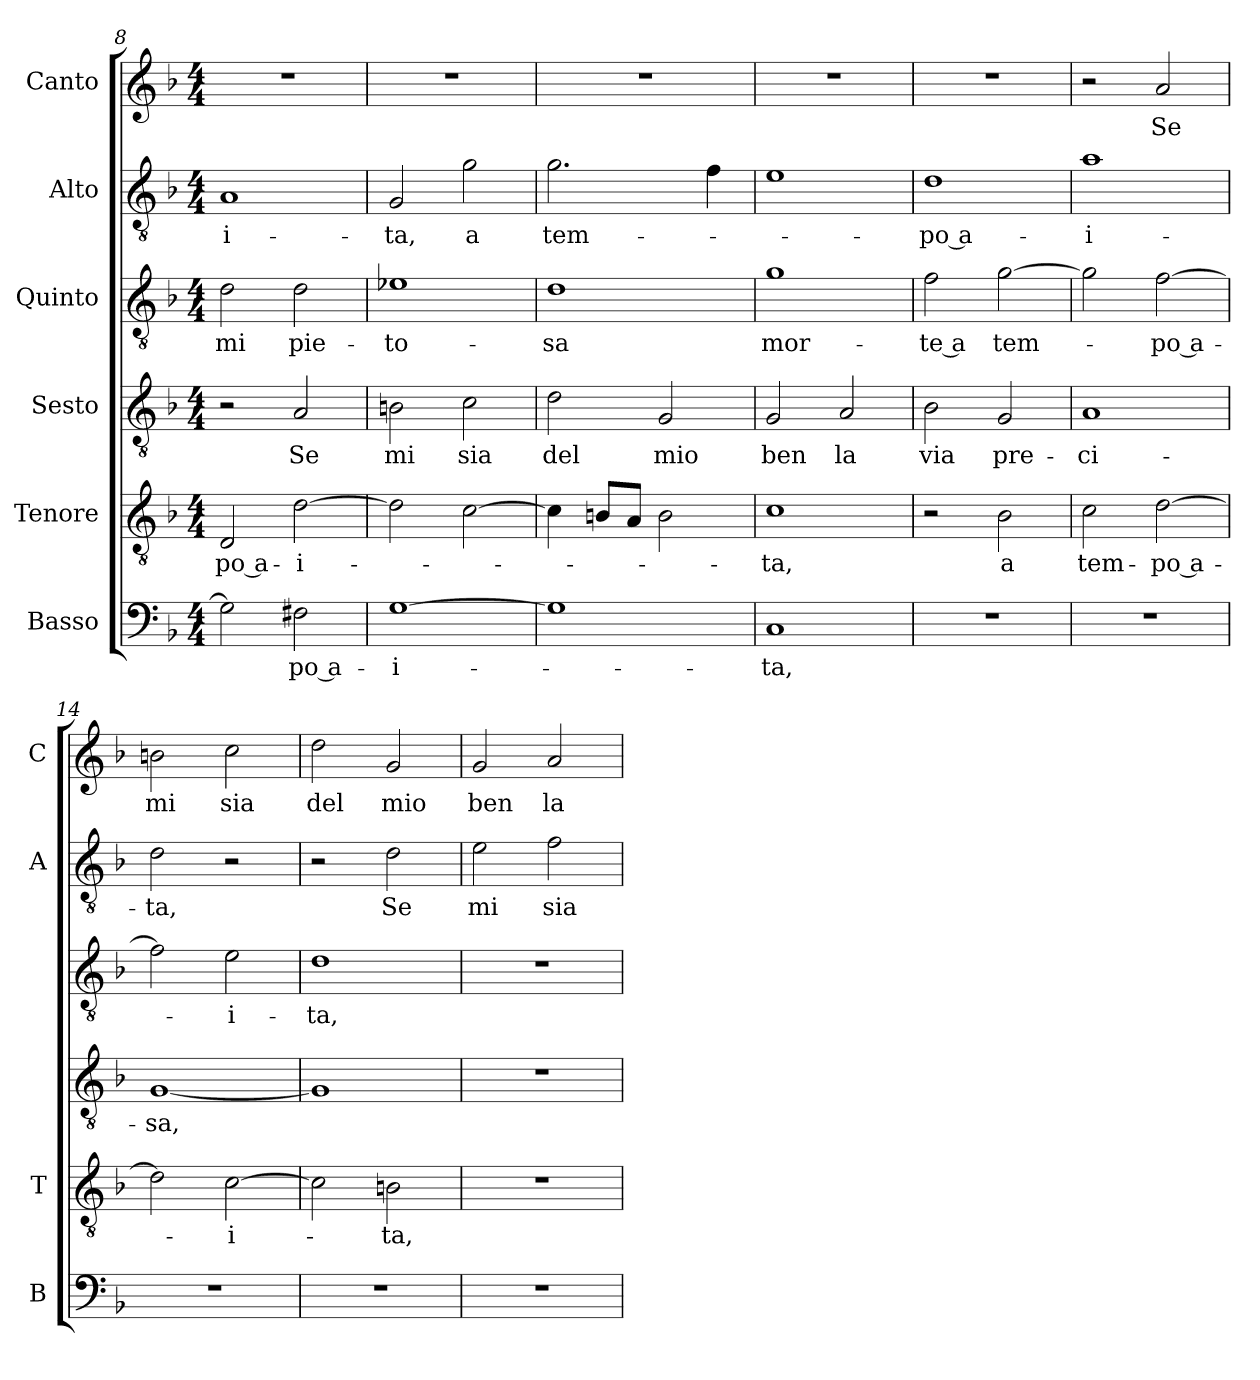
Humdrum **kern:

**kern	**text	**kern	**text	**kern	**text	**kern	**text	**kern	**text	**kern	**text
*part6	*part6	*part5	*part5	*part4	*part4	*part3	*part3	*part2	*part2	*part1	*part1
*staff6	*staff6	*staff5	*staff5	*staff4	*staff4	*staff3	*staff3	*staff2	*staff2	*staff1	*staff1
*I"Basso	*	*I"Tenore	*	*I"Sesto	*	*I"Quinto	*	*I"Alto	*	*I"Canto	*
*I'B	*	*I'T	*	*	*	*	*	*I'A	*	*I'C	*
*clefF4	*	*clefGv2	*	*clefGv2	*	*clefGv2	*	*clefGv2	*	*clefG2	*
*k[b-]	*	*k[b-]	*	*k[b-]	*	*k[b-]	*	*k[b-]	*	*k[b-]	*
*F:	*	*F:	*	*F:	*	*F:	*	*F:	*	*F:	*
*M4/4	*	*M4/4	*	*M4/4	*	*M4/4	*	*M4/4	*	*M4/4	*
=8	=8	=8	=8	=8	=8	=8	=8	=8	=8	=8	=8
!	!	!	!LO:LY:b	!	!	!	!	!	!	!	!
!	!	!	!	!	!	!	!LO:LY:b	!	!	!	!
!	!	!	!	!	!	!	!	!	!LO:LY:b	!	!
2G\]	.	2D/	-po a-	2r	.	2d\	-mi	1A	-i-	1r	.
!	!LO:LY:b	!	!	!	!	!	!	!	!	!	!
!	!	!	!LO:LY:b	!	!	!	!	!	!	!	!
!	!	!	!	!	!LO:LY:b	!	!	!	!	!	!
!	!	!	!	!	!	!	!LO:LY:b	!	!	!	!
2F#X\	-po a-	[2d\	-i-	2A/	Se	2d\	pie-	.	.	.	.
!!LO:LB:g=z
=9	=9	=9	=9	=9	=9	=9	=9	=9	=9	=9	=9
!	!LO:LY:b	!	!	!	!	!	!	!	!	!	!
!	!	!	!	!	!LO:LY:b	!	!	!	!	!	!
!	!	!	!	!	!	!	!LO:LY:b	!	!	!	!
!	!	!	!	!	!	!	!	!	!LO:LY:b	!	!
[1G	-i-	2d\]	.	2Bn\	mi	1e-X	-to-	2G/	-ta,	1r	.
!	!	!	!	!	!LO:LY:b	!	!	!	!	!	!
!	!	!	!	!	!	!	!	!	!LO:LY:b	!	!
.	.	[2c\	.	2c\	sia	.	.	2g\	a	.	.
=10	=10	=10	=10	=10	=10	=10	=10	=10	=10	=10	=10
!	!	!	!	!	!LO:LY:b	!	!	!	!	!	!
!	!	!	!	!	!	!	!LO:LY:b	!	!	!	!
!	!	!	!	!	!	!	!	!	!LO:LY:b	!	!
1G]	.	4c\]	.	2d\	del	1d	-sa	2.g\	tem-	1r	.
.	.	8Bn/L	.	.	.	.	.	.	.	.	.
.	.	8A/J	.	.	.	.	.	.	.	.	.
!	!	!	!	!	!LO:LY:b	!	!	!	!	!	!
.	.	2B\	.	2G/	mio	.	.	.	.	.	.
.	.	.	.	.	.	.	.	4f\	.	.	.
=11	=11	=11	=11	=11	=11	=11	=11	=11	=11	=11	=11
!	!LO:LY:b	!	!	!	!	!	!	!	!	!	!
!	!	!	!LO:LY:b	!	!	!	!	!	!	!	!
!	!	!	!	!	!LO:LY:b	!	!	!	!	!	!
!	!	!	!	!	!	!	!LO:LY:b	!	!	!	!
1C	-ta,	1c	-ta,	2G/	ben	1g	mor-	1e	.	1r	.
!	!	!	!	!	!LO:LY:b	!	!	!	!	!	!
.	.	.	.	2A/	la	.	.	.	.	.	.
=12	=12	=12	=12	=12	=12	=12	=12	=12	=12	=12	=12
!	!	!	!	!	!LO:LY:b	!	!	!	!	!	!
!	!	!	!	!	!	!	!LO:LY:b	!	!	!	!
!	!	!	!	!	!	!	!	!	!LO:LY:b	!	!
1r	.	2r	.	2B-\	via	2f\	-te a	1d	-po a-	1r	.
!	!	!	!LO:LY:b	!	!	!	!	!	!	!	!
!	!	!	!	!	!LO:LY:b	!	!	!	!	!	!
!	!	!	!	!	!	!	!LO:LY:b	!	!	!	!
.	.	2B-\	a	2G/	pre-	[2g\	tem-	.	.	.	.
=13	=13	=13	=13	=13	=13	=13	=13	=13	=13	=13	=13
!	!	!	!LO:LY:b	!	!	!	!	!	!	!	!
!	!	!	!	!	!LO:LY:b	!	!	!	!	!	!
!	!	!	!	!	!	!	!	!	!LO:LY:b	!	!
1r	.	2c\	tem-	1A	-ci-	2g\]	.	1a	-i-	2r	.
!	!	!	!LO:LY:b	!	!	!	!	!	!	!	!
!	!	!	!	!	!	!	!LO:LY:b	!	!	!	!
!	!	!	!	!	!	!	!	!	!	!	!LO:LY:b
.	.	[2d\	-po a-	.	.	[2f\	-po a-	.	.	2a/	Se
=14	=14	=14	=14	=14	=14	=14	=14	=14	=14	=14	=14
!	!	!	!	!	!LO:LY:b	!	!	!	!	!	!
!	!	!	!	!	!	!	!	!	!LO:LY:b	!	!
!	!	!	!	!	!	!	!	!	!	!	!LO:LY:b
1r	.	2d\]	.	[1G	-sa,	2f\]	.	2d\	-ta,	2bn\	mi
!	!	!	!LO:LY:b	!	!	!	!	!	!	!	!
!	!	!	!	!	!	!	!LO:LY:b	!	!	!	!
!	!	!	!	!	!	!	!	!	!	!	!LO:LY:b
.	.	[2c\	-i-	.	.	2e\	-i-	2r	.	2cc\	sia
=15	=15	=15	=15	=15	=15	=15	=15	=15	=15	=15	=15
!	!	!	!	!	!	!	!LO:LY:b	!	!	!	!
!	!	!	!	!	!	!	!	!	!	!	!LO:LY:b
1r	.	2c\]	.	1G]	.	1d	-ta,	2r	.	2dd\	del
!	!	!	!LO:LY:b	!	!	!	!	!	!	!	!
!	!	!	!	!	!	!	!	!	!LO:LY:b	!	!
!	!	!	!	!	!	!	!	!	!	!	!LO:LY:b
.	.	2Bn\	-ta,	.	.	.	.	2d\	Se	2g/	mio
=16	=16	=16	=16	=16	=16	=16	=16	=16	=16	=16	=16
!	!	!	!	!	!	!	!	!	!LO:LY:b	!	!
!	!	!	!	!	!	!	!	!	!	!	!LO:LY:b
1r	.	1r	.	1r	.	1r	.	2e\	mi	2g/	ben
!	!	!	!	!	!	!	!	!	!LO:LY:b	!	!
!	!	!	!	!	!	!	!	!	!	!	!LO:LY:b
.	.	.	.	.	.	.	.	2f\	sia	2a/	la
=	=	=	=	=	=	=	=	=	=	=	=
*-	*-	*-	*-	*-	*-	*-	*-	*-	*-	*-	*-
